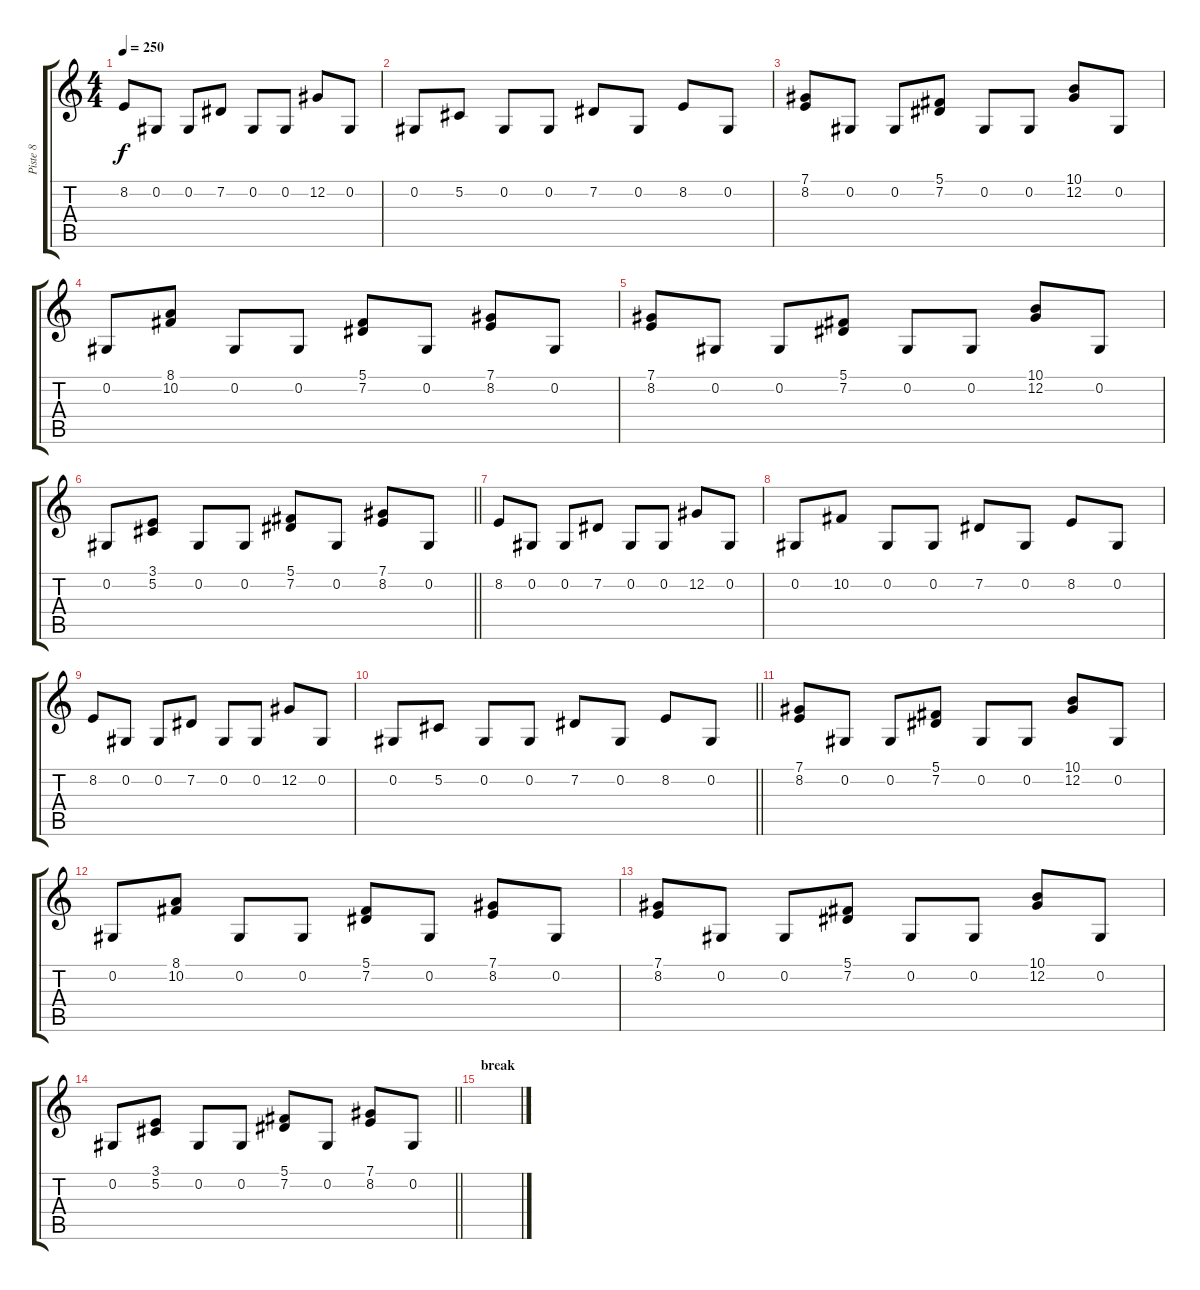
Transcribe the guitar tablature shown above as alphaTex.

\track ("Piste 8" "Piste 8") {instrument lead1square}
\staff {score tabs}
\tuning (Db4 Ab3 E3 B2 Gb2 Db2) {hide}
\ts (4 4)
\tempo 250
\clef g2
\ks c
8.2.8{dy f} 0.2.8 0.2.8 7.2.8 0.2.8 0.2.8 12.2.8 0.2.8 |
0.2.8 5.2.8 0.2.8 0.2.8 7.2.8 0.2.8 8.2.8 0.2.8 |
(7.1 8.2).8 0.2.8 0.2.8 (5.1 7.2).8 0.2.8 0.2.8 (10.1 12.2).8 0.2.8 |
0.2.8 (8.1 10.2).8 0.2.8 0.2.8 (5.1 7.2).8 0.2.8 (7.1 8.2).8 0.2.8 |
(7.1 8.2).8 0.2.8 0.2.8 (5.1 7.2).8 0.2.8 0.2.8 (10.1 12.2).8 0.2.8 |
\barLineRight lightlight
0.2.8 (3.1 5.2).8 0.2.8 0.2.8 (5.1 7.2).8 0.2.8 (7.1 8.2).8 0.2.8 |
8.2.8{instrument distortionguitar} 0.2.8 0.2.8 7.2.8 0.2.8 0.2.8 12.2.8 0.2.8 |
0.2.8 10.2.8 0.2.8 0.2.8 7.2.8 0.2.8 8.2.8 0.2.8 |
8.2.8 0.2.8 0.2.8 7.2.8 0.2.8 0.2.8 12.2.8 0.2.8 |
\barLineRight lightlight
0.2.8 5.2.8 0.2.8 0.2.8 7.2.8 0.2.8 8.2.8 0.2.8 |
(7.1 8.2).8 0.2.8 0.2.8 (5.1 7.2).8 0.2.8 0.2.8 (10.1 12.2).8 0.2.8 |
0.2.8 (8.1 10.2).8 0.2.8 0.2.8 (5.1 7.2).8 0.2.8 (7.1 8.2).8 0.2.8 |
(7.1 8.2).8 0.2.8 0.2.8 (5.1 7.2).8 0.2.8 0.2.8 (10.1 12.2).8 0.2.8 |
\barLineRight lightlight
0.2.8 (3.1 5.2).8 0.2.8 0.2.8 (5.1 7.2).8 0.2.8 (7.1 8.2).8 0.2.8 |
\section ("" "break")
